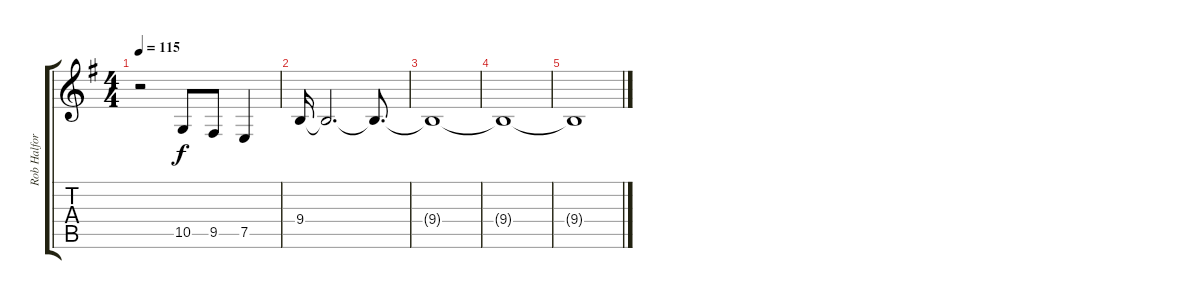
\track ("Rob Halford" "Rob Halfor") {instrument pad1newage}
\staff {score tabs}
\tuning (E4 B3 G3 D3 A2 E2) {hide}
\ts (4 4)
\tempo 115
\clef g2
\ks eminor
r.2{dy f} 10.5.8 9.5.8 7.5.4 |
9.4.16 9.4{t}.2{d} 9.4{t}.8{d} |
9.4{t}.1 |
9.4{t}.1 |
9.4{t}.1
